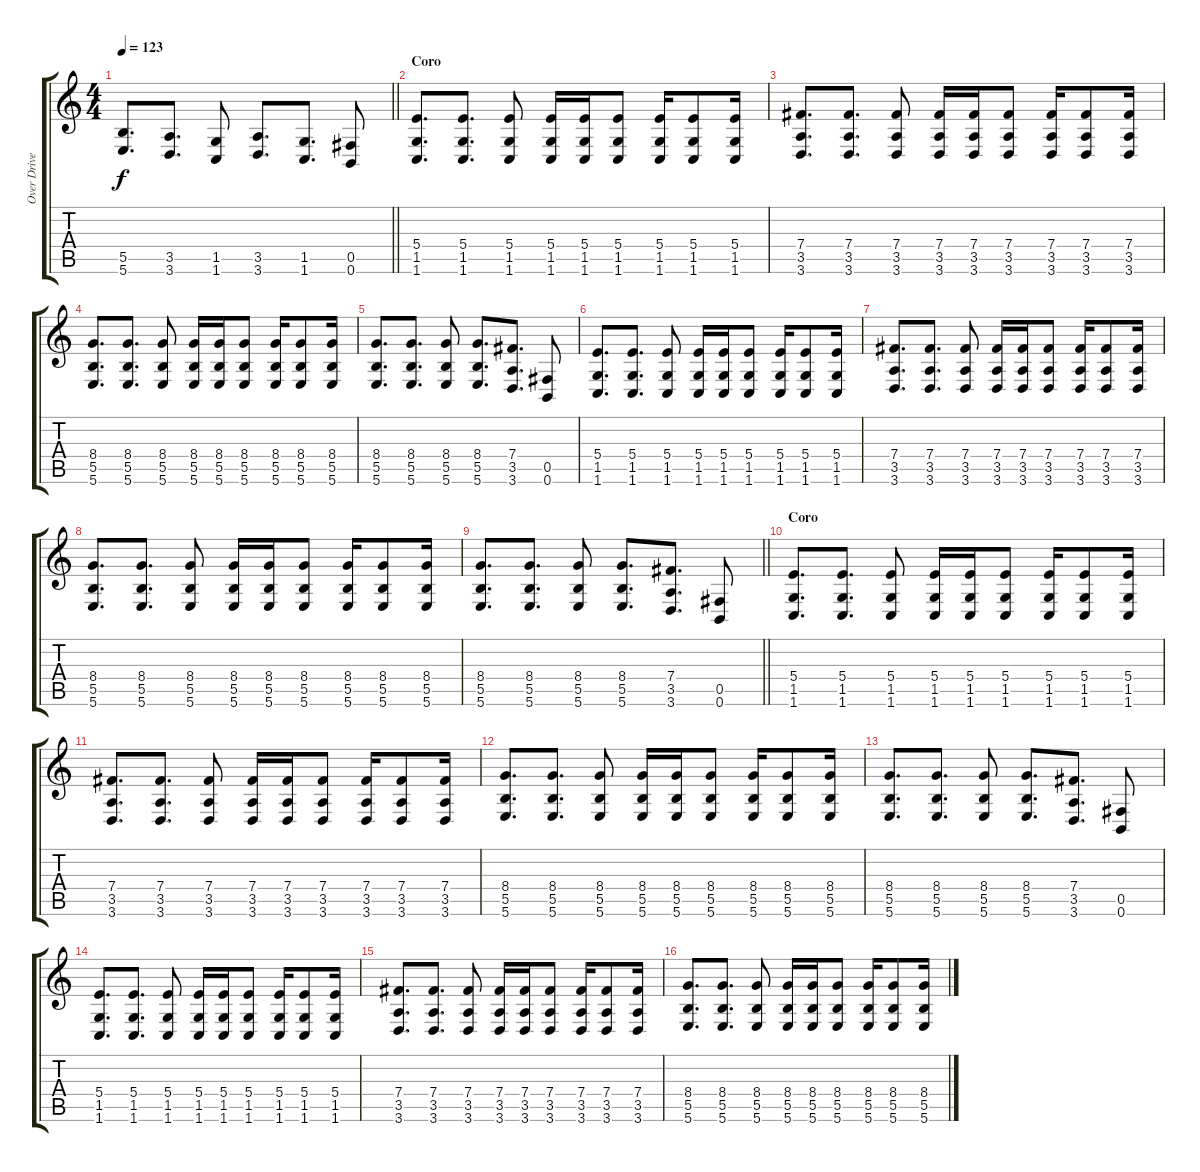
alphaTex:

\track ("Over Driver 2" "Over Drive") {instrument overdrivenguitar}
\staff {score tabs}
\tuning (Db4 Ab3 E3 B2 Gb2 B1) {hide}
\ts (4 4)
\tempo 123
\clef g2
\barLineRight lightlight
\ks aminor
(5.5 5.6).8{d dy f} (3.5 3.6).8{d} (1.5 1.6).8 (3.5 3.6).8{d} (1.5 1.6).8{d} (0.5 0.6).8 |
\section ("" "Coro")
(5.4 1.5 1.6).8{d} (5.4 1.5 1.6).8{d} (5.4 1.5 1.6).8 (5.4 1.5 1.6).16 (5.4 1.5 1.6).16 (5.4 1.5 1.6).8 (5.4 1.5 1.6).16 (5.4 1.5 1.6).8 (5.4 1.5 1.6).16 |
(7.4 3.5 3.6).8{d} (7.4 3.5 3.6).8{d} (7.4 3.5 3.6).8 (7.4 3.5 3.6).16 (7.4 3.5 3.6).16 (7.4 3.5 3.6).8 (7.4 3.5 3.6).16 (7.4 3.5 3.6).8 (7.4 3.5 3.6).16 |
(8.4 5.5 5.6).8{d} (8.4 5.5 5.6).8{d} (8.4 5.5 5.6).8 (8.4 5.5 5.6).16 (8.4 5.5 5.6).16 (8.4 5.5 5.6).8 (8.4 5.5 5.6).16 (8.4 5.5 5.6).8 (8.4 5.5 5.6).16 |
(8.4 5.5 5.6).8{d} (8.4 5.5 5.6).8{d} (8.4 5.5 5.6).8 (8.4 5.5 5.6).8{d} (7.4 3.5 3.6).8{d} (0.5 0.6).8 |
(5.4 1.5 1.6).8{d} (5.4 1.5 1.6).8{d} (5.4 1.5 1.6).8 (5.4 1.5 1.6).16 (5.4 1.5 1.6).16 (5.4 1.5 1.6).8 (5.4 1.5 1.6).16 (5.4 1.5 1.6).8 (5.4 1.5 1.6).16 |
(7.4 3.5 3.6).8{d} (7.4 3.5 3.6).8{d} (7.4 3.5 3.6).8 (7.4 3.5 3.6).16 (7.4 3.5 3.6).16 (7.4 3.5 3.6).8 (7.4 3.5 3.6).16 (7.4 3.5 3.6).8 (7.4 3.5 3.6).16 |
(8.4 5.5 5.6).8{d} (8.4 5.5 5.6).8{d} (8.4 5.5 5.6).8 (8.4 5.5 5.6).16 (8.4 5.5 5.6).16 (8.4 5.5 5.6).8 (8.4 5.5 5.6).16 (8.4 5.5 5.6).8 (8.4 5.5 5.6).16 |
\barLineRight lightlight
(8.4 5.5 5.6).8{d} (8.4 5.5 5.6).8{d} (8.4 5.5 5.6).8 (8.4 5.5 5.6).8{d} (7.4 3.5 3.6).8{d} (0.5 0.6).8 |
\section ("" "Coro")
(5.4 1.5 1.6).8{d} (5.4 1.5 1.6).8{d} (5.4 1.5 1.6).8 (5.4 1.5 1.6).16 (5.4 1.5 1.6).16 (5.4 1.5 1.6).8 (5.4 1.5 1.6).16 (5.4 1.5 1.6).8 (5.4 1.5 1.6).16 |
(7.4 3.5 3.6).8{d} (7.4 3.5 3.6).8{d} (7.4 3.5 3.6).8 (7.4 3.5 3.6).16 (7.4 3.5 3.6).16 (7.4 3.5 3.6).8 (7.4 3.5 3.6).16 (7.4 3.5 3.6).8 (7.4 3.5 3.6).16 |
(8.4 5.5 5.6).8{d} (8.4 5.5 5.6).8{d} (8.4 5.5 5.6).8 (8.4 5.5 5.6).16 (8.4 5.5 5.6).16 (8.4 5.5 5.6).8 (8.4 5.5 5.6).16 (8.4 5.5 5.6).8 (8.4 5.5 5.6).16 |
(8.4 5.5 5.6).8{d} (8.4 5.5 5.6).8{d} (8.4 5.5 5.6).8 (8.4 5.5 5.6).8{d} (7.4 3.5 3.6).8{d} (0.5 0.6).8 |
(5.4 1.5 1.6).8{d} (5.4 1.5 1.6).8{d} (5.4 1.5 1.6).8 (5.4 1.5 1.6).16 (5.4 1.5 1.6).16 (5.4 1.5 1.6).8 (5.4 1.5 1.6).16 (5.4 1.5 1.6).8 (5.4 1.5 1.6).16 |
(7.4 3.5 3.6).8{d} (7.4 3.5 3.6).8{d} (7.4 3.5 3.6).8 (7.4 3.5 3.6).16 (7.4 3.5 3.6).16 (7.4 3.5 3.6).8 (7.4 3.5 3.6).16 (7.4 3.5 3.6).8 (7.4 3.5 3.6).16 |
(8.4 5.5 5.6).8{d} (8.4 5.5 5.6).8{d} (8.4 5.5 5.6).8 (8.4 5.5 5.6).16 (8.4 5.5 5.6).16 (8.4 5.5 5.6).8 (8.4 5.5 5.6).16 (8.4 5.5 5.6).8 (8.4 5.5 5.6).16
